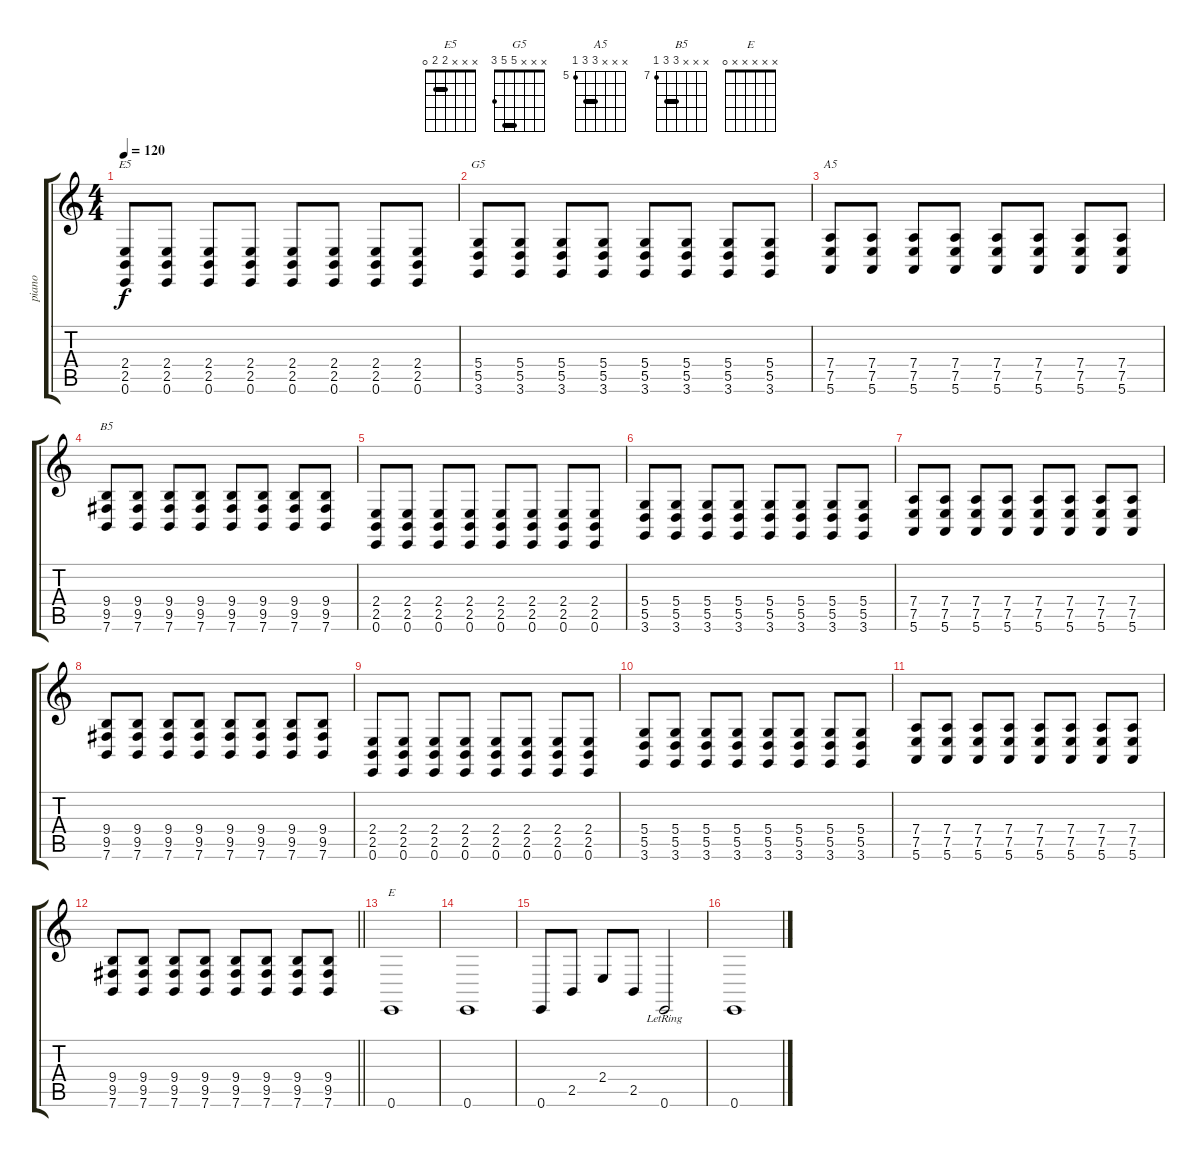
\track ("piano" "piano") {instrument electricgrandpiano}
\staff {score tabs}
\tuning (E4 B3 G3 D3 A2 E2) {hide}
\chord ("E5" x x x 2 2 0) {barre 2}
\chord ("G5" x x x 5 5 3) {barre 5}
\chord ("A5" x x x 7 7 5) {firstfret 5 barre 7}
\chord ("B5" x x x 9 9 7) {firstfret 7 barre 9}
\chord ("E" x x x x x 0)
\ts (4 4)
\tempo 120
\clef g2
\ks c
(2.4 2.5 0.6).8{ch "E5" dy f} (2.4 2.5 0.6).8 (2.4 2.5 0.6).8 (2.4 2.5 0.6).8 (2.4 2.5 0.6).8 (2.4 2.5 0.6).8 (2.4 2.5 0.6).8 (2.4 2.5 0.6).8 |
(5.4 5.5 3.6).8{ch "G5"} (5.4 5.5 3.6).8 (5.4 5.5 3.6).8 (5.4 5.5 3.6).8 (5.4 5.5 3.6).8 (5.4 5.5 3.6).8 (5.4 5.5 3.6).8 (5.4 5.5 3.6).8 |
(7.4 7.5 5.6).8{ch "A5"} (7.4 7.5 5.6).8 (7.4 7.5 5.6).8 (7.4 7.5 5.6).8 (7.4 7.5 5.6).8 (7.4 7.5 5.6).8 (7.4 7.5 5.6).8 (7.4 7.5 5.6).8 |
(9.4 9.5 7.6).8{ch "B5"} (9.4 9.5 7.6).8 (9.4 9.5 7.6).8 (9.4 9.5 7.6).8 (9.4 9.5 7.6).8 (9.4 9.5 7.6).8 (9.4 9.5 7.6).8 (9.4 9.5 7.6).8 |
(2.4 2.5 0.6).8 (2.4 2.5 0.6).8 (2.4 2.5 0.6).8 (2.4 2.5 0.6).8 (2.4 2.5 0.6).8 (2.4 2.5 0.6).8 (2.4 2.5 0.6).8 (2.4 2.5 0.6).8 |
(5.4 5.5 3.6).8 (5.4 5.5 3.6).8 (5.4 5.5 3.6).8 (5.4 5.5 3.6).8 (5.4 5.5 3.6).8 (5.4 5.5 3.6).8 (5.4 5.5 3.6).8 (5.4 5.5 3.6).8 |
(7.4 7.5 5.6).8 (7.4 7.5 5.6).8 (7.4 7.5 5.6).8 (7.4 7.5 5.6).8 (7.4 7.5 5.6).8 (7.4 7.5 5.6).8 (7.4 7.5 5.6).8 (7.4 7.5 5.6).8 |
(9.4 9.5 7.6).8 (9.4 9.5 7.6).8 (9.4 9.5 7.6).8 (9.4 9.5 7.6).8 (9.4 9.5 7.6).8 (9.4 9.5 7.6).8 (9.4 9.5 7.6).8 (9.4 9.5 7.6).8 |
(2.4 2.5 0.6).8 (2.4 2.5 0.6).8 (2.4 2.5 0.6).8 (2.4 2.5 0.6).8 (2.4 2.5 0.6).8 (2.4 2.5 0.6).8 (2.4 2.5 0.6).8 (2.4 2.5 0.6).8 |
(5.4 5.5 3.6).8 (5.4 5.5 3.6).8 (5.4 5.5 3.6).8 (5.4 5.5 3.6).8 (5.4 5.5 3.6).8 (5.4 5.5 3.6).8 (5.4 5.5 3.6).8 (5.4 5.5 3.6).8 |
(7.4 7.5 5.6).8 (7.4 7.5 5.6).8 (7.4 7.5 5.6).8 (7.4 7.5 5.6).8 (7.4 7.5 5.6).8 (7.4 7.5 5.6).8 (7.4 7.5 5.6).8 (7.4 7.5 5.6).8 |
\barLineRight lightlight
(9.4 9.5 7.6).8 (9.4 9.5 7.6).8 (9.4 9.5 7.6).8 (9.4 9.5 7.6).8 (9.4 9.5 7.6).8 (9.4 9.5 7.6).8 (9.4 9.5 7.6).8 (9.4 9.5 7.6).8 |
0.6.1{ch "E"} |
0.6.1 |
0.6.8 2.5.8 2.4.8 2.5.8 0.6{lr}.2 |
0.6.1
